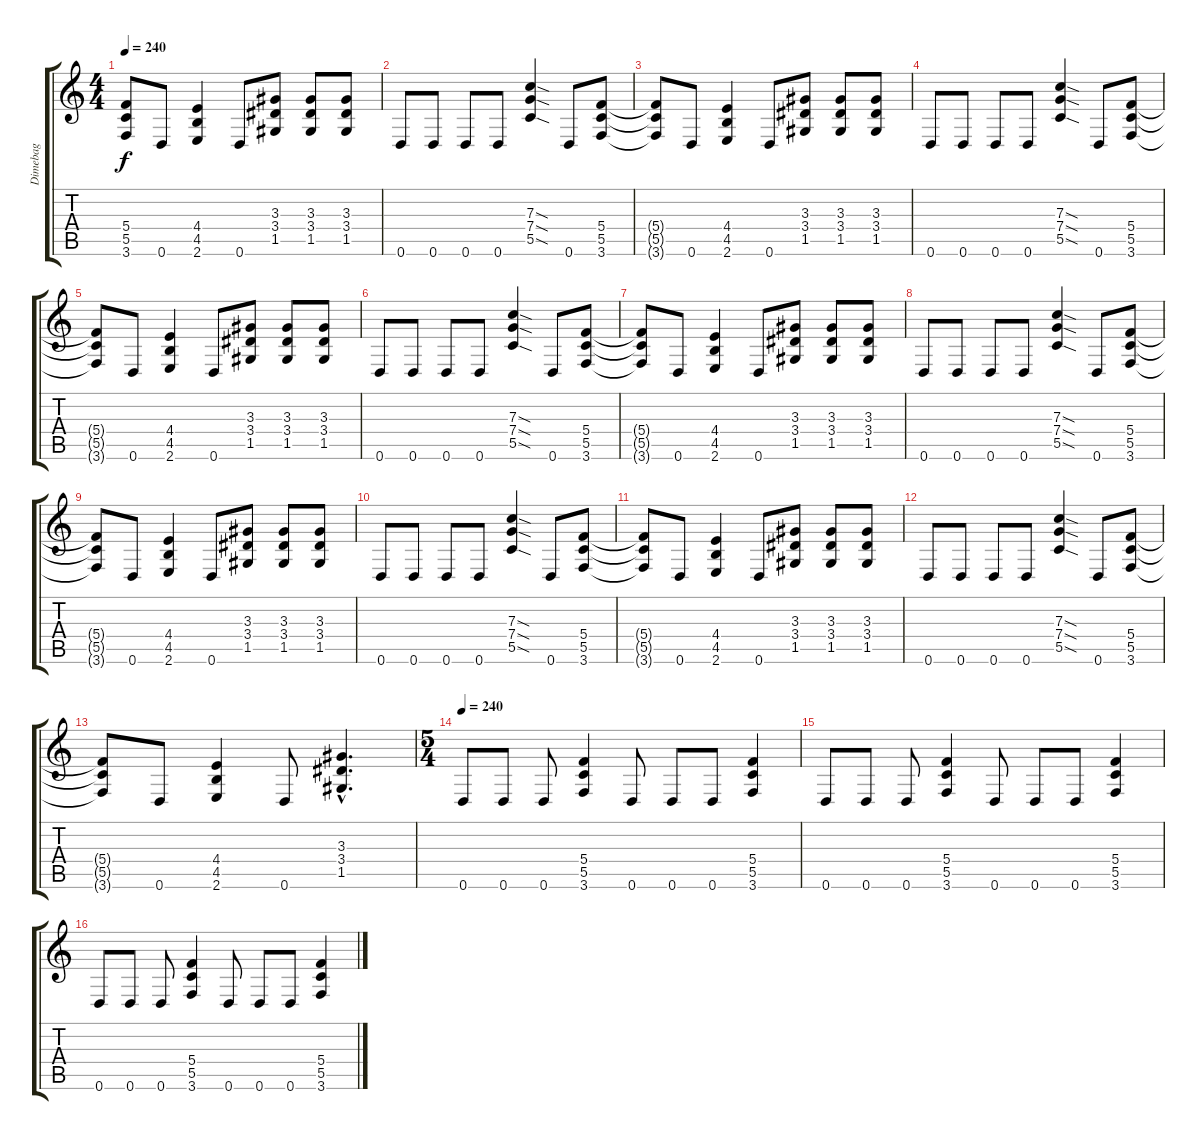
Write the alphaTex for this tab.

\track ("Dimebag" "Dimebag") {instrument distortionguitar}
\staff {score tabs}
\tuning (D4 A3 F3 C3 G2 D2) {hide}
\ts (4 4)
\tempo 240
\clef g2
\ks c
(5.4{t} 5.5{t} 3.6{t}).8{dy f} 0.6.8 (4.4 4.5 2.6).4 0.6.8 (3.3 3.4 1.5).8 (3.3 3.4 1.5).8 (3.3 3.4 1.5).8 |
0.6.8 0.6.8 0.6.8 0.6.8 (7.3{sod} 7.4{sod} 5.5{sod}).4 0.6.8 (5.4 5.5 3.6).8 |
(5.4{t} 5.5{t} 3.6{t}).8 0.6.8 (4.4 4.5 2.6).4 0.6.8 (3.3 3.4 1.5).8 (3.3 3.4 1.5).8 (3.3 3.4 1.5).8 |
0.6.8 0.6.8 0.6.8 0.6.8 (7.3{sod} 7.4{sod} 5.5{sod}).4 0.6.8 (5.4 5.5 3.6).8 |
(5.4{t} 5.5{t} 3.6{t}).8 0.6.8 (4.4 4.5 2.6).4 0.6.8 (3.3 3.4 1.5).8 (3.3 3.4 1.5).8 (3.3 3.4 1.5).8 |
0.6.8 0.6.8 0.6.8 0.6.8 (7.3{sod} 7.4{sod} 5.5{sod}).4 0.6.8 (5.4 5.5 3.6).8 |
(5.4{t} 5.5{t} 3.6{t}).8 0.6.8 (4.4 4.5 2.6).4 0.6.8 (3.3 3.4 1.5).8 (3.3 3.4 1.5).8 (3.3 3.4 1.5).8 |
0.6.8 0.6.8 0.6.8 0.6.8 (7.3{sod} 7.4{sod} 5.5{sod}).4 0.6.8 (5.4 5.5 3.6).8 |
(5.4{t} 5.5{t} 3.6{t}).8 0.6.8 (4.4 4.5 2.6).4 0.6.8 (3.3 3.4 1.5).8 (3.3 3.4 1.5).8 (3.3 3.4 1.5).8 |
0.6.8 0.6.8 0.6.8 0.6.8 (7.3{sod} 7.4{sod} 5.5{sod}).4 0.6.8 (5.4 5.5 3.6).8 |
(5.4{t} 5.5{t} 3.6{t}).8 0.6.8 (4.4 4.5 2.6).4 0.6.8 (3.3 3.4 1.5).8 (3.3 3.4 1.5).8 (3.3 3.4 1.5).8 |
0.6.8 0.6.8 0.6.8 0.6.8 (7.3{sod} 7.4{sod} 5.5{sod}).4 0.6.8 (5.4 5.5 3.6).8 |
(5.4{t} 5.5{t} 3.6{t}).8 0.6.8 (4.4 4.5 2.6).4 0.6.8 (3.3{hac} 3.4{hac} 1.5{hac}).4{d} |
\ts (5 4)
\tempo 280
\tempo 240
0.6.8 0.6.8 0.6.8 (5.4 5.5 3.6).4 0.6.8 0.6.8 0.6.8 (5.4 5.5 3.6).4 |
0.6.8 0.6.8 0.6.8 (5.4 5.5 3.6).4 0.6.8 0.6.8 0.6.8 (5.4 5.5 3.6).4 |
0.6.8 0.6.8 0.6.8 (5.4 5.5 3.6).4 0.6.8 0.6.8 0.6.8 (5.4 5.5 3.6).4
